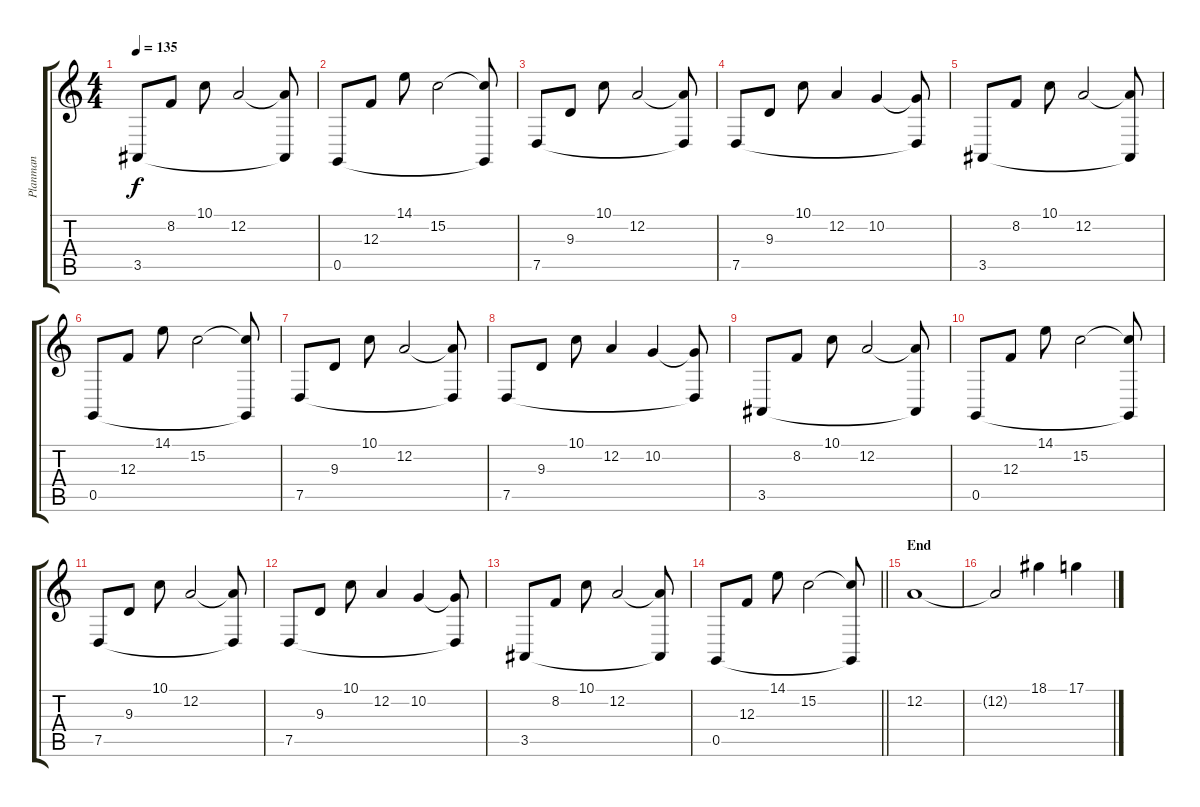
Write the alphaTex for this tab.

\track ("Planman" "Planman") {instrument electricgrandpiano}
\staff {score tabs}
\tuning (D4 A3 F3 C3 G2 D2) {hide}
\ts (4 4)
\tempo 135
\clef g2
\ks c
3.5.8{dy f} 8.2.8 10.1.8 12.2.2 (12.2{t} 3.5{t}).8 |
0.5.8 12.3.8 14.1.8 15.2.2 (15.2{t} 0.5{t}).8 |
7.5.8 9.3.8 10.1.8 12.2.2 (12.2{t} 7.5{t}).8 |
7.5.8 9.3.8 10.1.8 12.2.4 10.2.4 (10.2{t} 7.5{t}).8 |
3.5.8 8.2.8 10.1.8 12.2.2 (12.2{t} 3.5{t}).8 |
0.5.8 12.3.8 14.1.8 15.2.2 (15.2{t} 0.5{t}).8 |
7.5.8 9.3.8 10.1.8 12.2.2 (12.2{t} 7.5{t}).8 |
7.5.8 9.3.8 10.1.8 12.2.4 10.2.4 (10.2{t} 7.5{t}).8 |
3.5.8 8.2.8 10.1.8 12.2.2 (12.2{t} 3.5{t}).8 |
0.5.8 12.3.8 14.1.8 15.2.2 (15.2{t} 0.5{t}).8 |
7.5.8 9.3.8 10.1.8 12.2.2 (12.2{t} 7.5{t}).8 |
7.5.8 9.3.8 10.1.8 12.2.4 10.2.4 (10.2{t} 7.5{t}).8 |
3.5.8 8.2.8 10.1.8 12.2.2 (12.2{t} 3.5{t}).8 |
\barLineRight lightlight
0.5.8 12.3.8 14.1.8 15.2.2 (15.2{t} 0.5{t}).8 |
\section ("" "End")
12.2.1 |
12.2{t}.2 18.1.4 17.1.4
